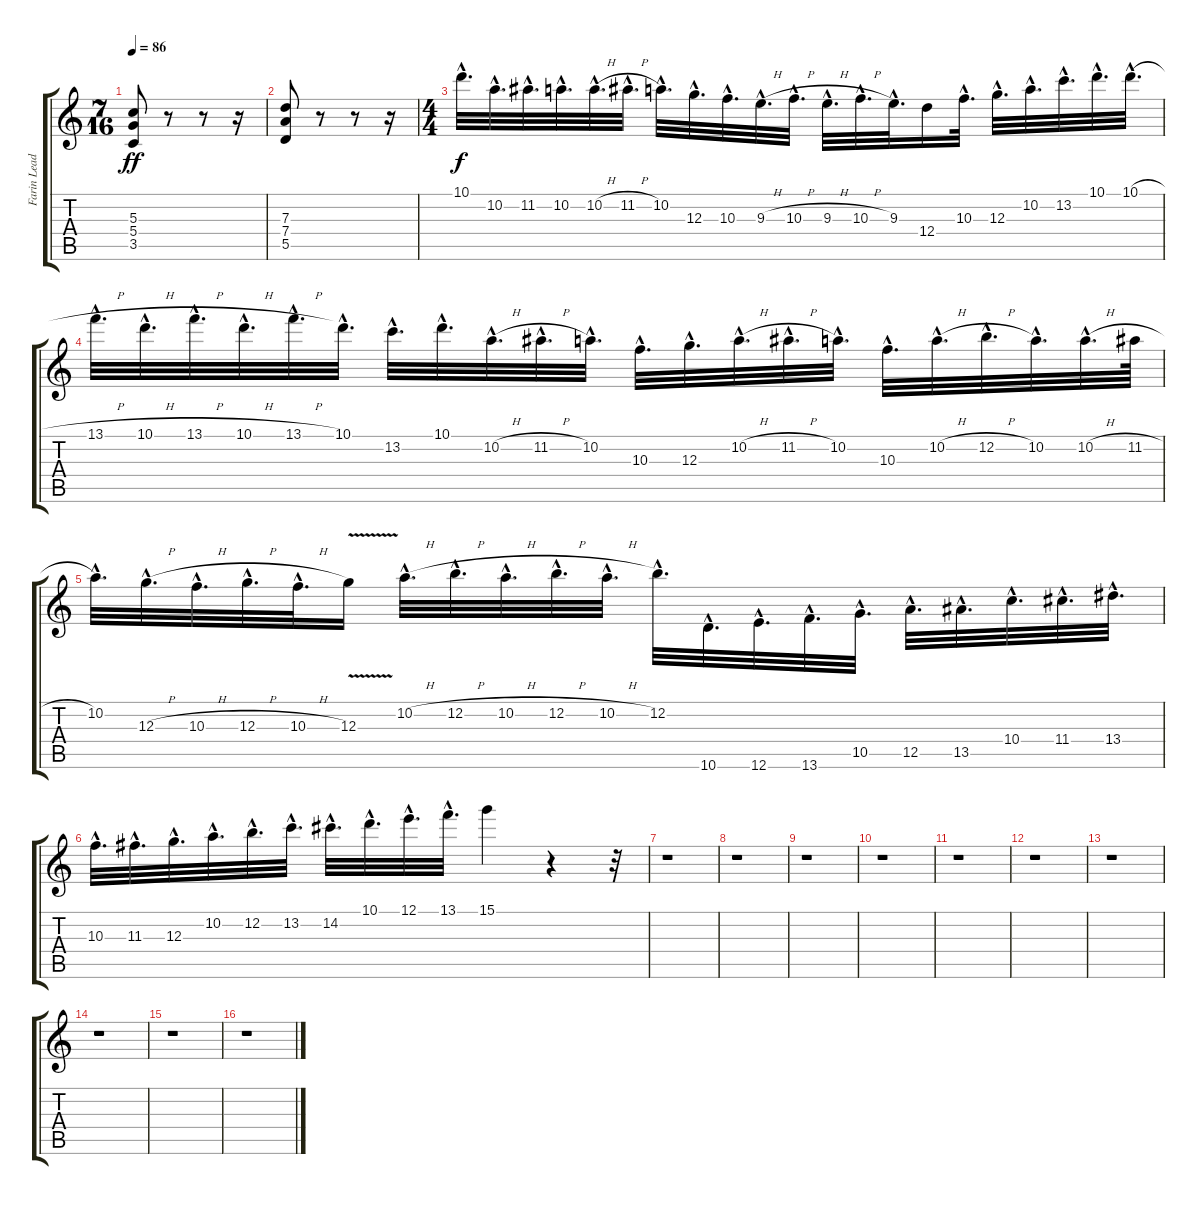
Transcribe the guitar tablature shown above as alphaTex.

\track ("Farin Lead" "Farin Lead") {instrument distortionguitar}
\staff {score tabs}
\tuning (E4 B3 G3 D3 A2 E2) {hide}
\ts (7 16)
\tempo 86
\clef g2
\ks c
(5.3 5.4 3.5).8{dy ff} r.8 r.8 r.16 |
(7.3 7.4 5.5).8 r.8 r.8 r.16 |
\ts (4 4)
10.1{hac}.32{d dy f} 10.2{hac}.32{d} 11.2{hac}.32{d} 10.2{hac}.32{d} 10.2{h hac}.32{d} 11.2{h hac}.32{d} 10.2{hac}.32{d} 12.3{hac}.32{d} 10.3{hac}.32{d} 9.3{h hac}.32{d} 10.3{h hac}.32{d} 9.3{h hac}.32{d} 10.3{h hac}.32{d} 9.3{hac}.32{d} 12.4.16 10.3{hac}.32{d} 12.3{hac}.32{d} 10.2{hac}.32{d} 13.2{hac}.32{d} 10.1{hac}.32{d} 10.1{h hac}.32{d} |
13.1{h hac}.32{d} 10.1{h hac}.32{d} 13.1{h hac}.32{d} 10.1{h hac}.32{d} 13.1{h hac}.32{d} 10.1{hac}.32{d} 13.2{hac}.32{d} 10.1{hac}.32{d} 10.2{h hac}.32{d} 11.2{h hac}.32{d} 10.2{hac}.32{d} 10.3{hac}.32{d} 12.3{hac}.32{d} 10.2{h hac}.32{d} 11.2{h hac}.32{d} 10.2{hac}.32{d} 10.3{hac}.32{d} 10.2{h hac}.32{d} 12.2{h hac}.32{d} 10.2{hac}.32{d} 10.2{h hac}.32{d} 11.2{h}.64 |
10.2{hac}.32{d volume 11} 12.3{h hac}.32{d} 10.3{h hac}.32{d} 12.3{h hac}.32{d} 10.3{h hac}.32{d} 12.3{v}.16 10.2{h hac}.32{d} 12.2{h hac}.32{d} 10.2{h hac}.32{d} 12.2{h hac}.32{d} 10.2{h hac}.32{d} 12.2{hac}.32{d} 10.6{hac}.32{d} 12.6{hac}.32{d} 13.6{hac}.32{d} 10.5{hac}.32{d} 12.5{hac}.32{d} 13.5{hac}.32{d} 10.4{hac}.32{d} 11.4{hac}.32{d} 13.4{hac}.32{d} |
10.3{hac}.32{d} 11.3{hac}.32{d} 12.3{hac}.32{d} 10.2{hac}.32{d} 12.2{hac}.32{d} 13.2{hac}.32{d} 14.2{hac}.32{d} 10.1{hac}.32{d} 12.1{hac}.32{d} 13.1{hac}.32{d} 15.1.4 r.4 r.32 |
r.1 |
r.1 |
r.1 |
r.1 |
r.1 |
r.1 |
r.1 |
r.1 |
r.1 |
r.1
